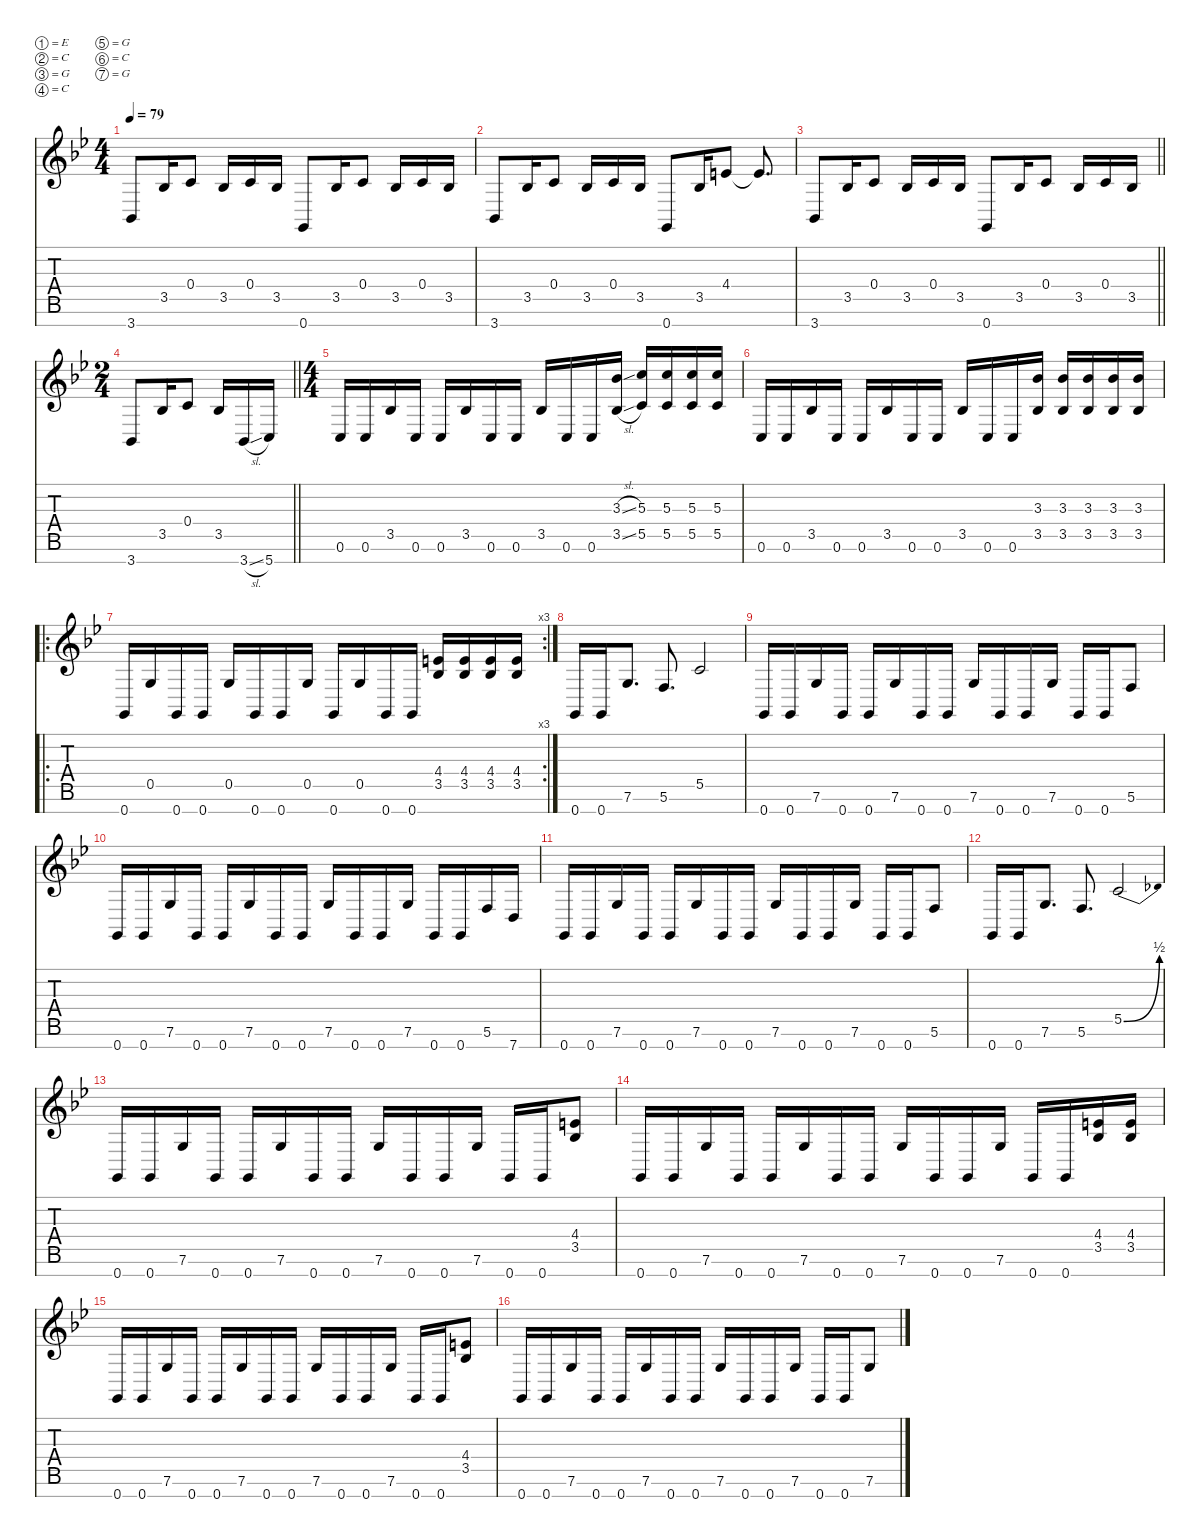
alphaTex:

\defaultSystemsLayout 4
\hideDynamics
\bracketExtendMode nobrackets
\singleTrackTrackNamePolicy hidden
\multiTrackTrackNamePolicy hidden
\firstSystemTrackNameMode fullname
\firstSystemTrackNameOrientation horizontal
\otherSystemsTrackNameOrientation horizontal
\track ("Guitar 1" "dist.guit.") {instrument distortionguitar}
\staff {score tabs}
\tuning (E4 C4 G3 C3 G2 C2 G1)
\ts (4 4)
\beaming (8 2 2 2 2)
\tempo 79
\clef g2
\ks gminor
3.7{acc b}.8{dy f instrument distortionguitar beam Up} 3.5{acc b}.16{beam Up} 0.4{acc forcenatural}.8{beam Up} 3.5{acc b}.16{beam Up} 0.4{acc forcenatural}.16{beam Up} 3.5{acc b}.16{beam Up} 0.7{acc forcenatural}.8{beam Up} 3.5{acc b}.16{beam Up} 0.4{acc forcenatural}.8{beam Up} 3.5{acc b}.16{beam Up} 0.4{acc forcenatural}.16{beam Up} 3.5{acc b}.16{beam Up} |
3.7{acc b}.8{beam Up} 3.5{acc b}.16{beam Up} 0.4{acc forcenatural}.8{beam Up} 3.5{acc b}.16{beam Up} 0.4{acc forcenatural}.16{beam Up} 3.5{acc b}.16{beam Up} 0.7{acc forcenatural}.8{beam Up} 3.5{acc b}.16{beam Up} 4.4{acc forcenatural}.8{beam Up} 4.4{t acc forcenatural}.8{d beam Up} |
\barLineRight lightlight
3.7{acc b}.8{beam Up} 3.5{acc b}.16{beam Up} 0.4{acc forcenatural}.8{beam Up} 3.5{acc b}.16{beam Up} 0.4{acc forcenatural}.16{beam Up} 3.5{acc b}.16{beam Up} 0.7{acc forcenatural}.8{beam Up} 3.5{acc b}.16{beam Up} 0.4{acc forcenatural}.8{beam Up} 3.5{acc b}.16{beam Up} 0.4{acc forcenatural}.16{beam Up} 3.5{acc b}.16{beam Up} |
\ts (2 4)
\beaming (8 2 2)
\barLineRight lightlight
3.7{acc b}.8{beam Up} 3.5{acc b}.16{beam Up} 0.4{acc forcenatural}.8{beam Up} 3.5{acc b}.16{beam Up} 3.7{sl acc b}.16{beam Up} 5.7{acc forcenatural}.16{beam Up} |
\ts (4 4)
\beaming (8 2 2 2 2)
0.6{acc forcenatural}.16{beam Up} 0.6{acc forcenatural}.16{beam Up} 3.5{acc b}.16{beam Up} 0.6{acc forcenatural}.16{beam Up} 0.6{acc forcenatural}.16{beam Up} 3.5{acc b}.16{beam Up} 0.6{acc forcenatural}.16{beam Up} 0.6{acc forcenatural}.16{beam Up} 3.5{acc b}.16{beam Up} 0.6{acc forcenatural}.16{beam Up} 0.6{acc forcenatural}.16{beam Up} (3.3{sl acc b} 3.5{sl acc b}).16{beam Up} (5.3{acc forcenatural} 5.5{acc forcenatural}).16{beam Up} (5.3{acc forcenatural} 5.5{acc forcenatural}).16{beam Up} (5.3{acc forcenatural} 5.5{acc forcenatural}).16{beam Up} (5.3{acc forcenatural} 5.5{acc forcenatural}).16{beam Up} |
0.6{acc forcenatural}.16{beam Up} 0.6{acc forcenatural}.16{beam Up} 3.5{acc b}.16{beam Up} 0.6{acc forcenatural}.16{beam Up} 0.6{acc forcenatural}.16{beam Up} 3.5{acc b}.16{beam Up} 0.6{acc forcenatural}.16{beam Up} 0.6{acc forcenatural}.16{beam Up} 3.5{acc b}.16{beam Up} 0.6{acc forcenatural}.16{beam Up} 0.6{acc forcenatural}.16{beam Up} (3.3{acc b} 3.5{acc b}).16{beam Up} (3.3{acc b} 3.5{acc b}).16{beam Up} (3.3{acc b} 3.5{acc b}).16{beam Up} (3.3{acc b} 3.5{acc b}).16{beam Up} (3.3{acc b} 3.5{acc b}).16{beam Up} |
\ro
\rc 3
0.7{acc forcenatural}.16{beam Up} 0.5{acc forcenatural}.16{beam Up} 0.7{acc forcenatural}.16{beam Up} 0.7{acc forcenatural}.16{beam Up} 0.5{acc forcenatural}.16{beam Up} 0.7{acc forcenatural}.16{beam Up} 0.7{acc forcenatural}.16{beam Up} 0.5{acc forcenatural}.16{beam Up} 0.7{acc forcenatural}.16{beam Up} 0.5{acc forcenatural}.16{beam Up} 0.7{acc forcenatural}.16{beam Up} 0.7{acc forcenatural}.16{beam Up} (4.4{acc forcenatural} 3.5{acc b}).16{beam Up} (4.4{acc forcenatural} 3.5{acc b}).16{beam Up} (4.4{acc forcenatural} 3.5{acc b}).16{beam Up} (4.4{acc forcenatural} 3.5{acc b}).16{beam Up} |
0.7{acc forcenatural}.16{beam Up} 0.7{acc forcenatural}.16{beam Up} 7.6{acc forcenatural}.8{d beam Up} 5.6{acc forcenatural}.8{d beam Up} 5.5{acc forcenatural}.2{beam Up} |
0.7{acc forcenatural}.16{beam Up} 0.7{acc forcenatural}.16{beam Up} 7.6{acc forcenatural}.16{beam Up} 0.7{acc forcenatural}.16{beam Up} 0.7{acc forcenatural}.16{beam Up} 7.6{acc forcenatural}.16{beam Up} 0.7{acc forcenatural}.16{beam Up} 0.7{acc forcenatural}.16{beam Up} 7.6{acc forcenatural}.16{beam Up} 0.7{acc forcenatural}.16{beam Up} 0.7{acc forcenatural}.16{beam Up} 7.6{acc forcenatural}.16{beam Up} 0.7{acc forcenatural}.16{beam Up} 0.7{acc forcenatural}.16{beam Up} 5.6{acc forcenatural}.8{beam Up} |
0.7{acc forcenatural}.16{beam Up} 0.7{acc forcenatural}.16{beam Up} 7.6{acc forcenatural}.16{beam Up} 0.7{acc forcenatural}.16{beam Up} 0.7{acc forcenatural}.16{beam Up} 7.6{acc forcenatural}.16{beam Up} 0.7{acc forcenatural}.16{beam Up} 0.7{acc forcenatural}.16{beam Up} 7.6{acc forcenatural}.16{beam Up} 0.7{acc forcenatural}.16{beam Up} 0.7{acc forcenatural}.16{beam Up} 7.6{acc forcenatural}.16{beam Up} 0.7{acc forcenatural}.16{beam Up} 0.7{acc forcenatural}.16{beam Up} 5.6{acc forcenatural}.16{beam Up} 7.7{acc forcenatural}.16{beam Up} |
0.7{acc forcenatural}.16{beam Up} 0.7{acc forcenatural}.16{beam Up} 7.6{acc forcenatural}.16{beam Up} 0.7{acc forcenatural}.16{beam Up} 0.7{acc forcenatural}.16{beam Up} 7.6{acc forcenatural}.16{beam Up} 0.7{acc forcenatural}.16{beam Up} 0.7{acc forcenatural}.16{beam Up} 7.6{acc forcenatural}.16{beam Up} 0.7{acc forcenatural}.16{beam Up} 0.7{acc forcenatural}.16{beam Up} 7.6{acc forcenatural}.16{beam Up} 0.7{acc forcenatural}.16{beam Up} 0.7{acc forcenatural}.16{beam Up} 5.6{acc forcenatural}.8{beam Up} |
0.7{acc forcenatural}.16{beam Up} 0.7{acc forcenatural}.16{beam Up} 7.6{acc forcenatural}.8{d beam Up} 5.6{acc forcenatural}.8{d beam Up} 5.5{be (bend 0 0 60 2) acc forcenatural}.2{beam Up} |
0.7{acc forcenatural}.16{beam Up} 0.7{acc forcenatural}.16{beam Up} 7.6{acc forcenatural}.16{beam Up} 0.7{acc forcenatural}.16{beam Up} 0.7{acc forcenatural}.16{beam Up} 7.6{acc forcenatural}.16{beam Up} 0.7{acc forcenatural}.16{beam Up} 0.7{acc forcenatural}.16{beam Up} 7.6{acc forcenatural}.16{beam Up} 0.7{acc forcenatural}.16{beam Up} 0.7{acc forcenatural}.16{beam Up} 7.6{acc forcenatural}.16{beam Up} 0.7{acc forcenatural}.16{beam Up} 0.7{acc forcenatural}.16{beam Up} (4.4{acc forcenatural} 3.5{acc b}).8{beam Up} |
0.7{acc forcenatural}.16{beam Up} 0.7{acc forcenatural}.16{beam Up} 7.6{acc forcenatural}.16{beam Up} 0.7{acc forcenatural}.16{beam Up} 0.7{acc forcenatural}.16{beam Up} 7.6{acc forcenatural}.16{beam Up} 0.7{acc forcenatural}.16{beam Up} 0.7{acc forcenatural}.16{beam Up} 7.6{acc forcenatural}.16{beam Up} 0.7{acc forcenatural}.16{beam Up} 0.7{acc forcenatural}.16{beam Up} 7.6{acc forcenatural}.16{beam Up} 0.7{acc forcenatural}.16{beam Up} 0.7{acc forcenatural}.16{beam Up} (4.4{acc forcenatural} 3.5{acc b}).16{beam Up} (4.4{acc forcenatural} 3.5{acc b}).16{beam Up} |
0.7{acc forcenatural}.16{beam Up} 0.7{acc forcenatural}.16{beam Up} 7.6{acc forcenatural}.16{beam Up} 0.7{acc forcenatural}.16{beam Up} 0.7{acc forcenatural}.16{beam Up} 7.6{acc forcenatural}.16{beam Up} 0.7{acc forcenatural}.16{beam Up} 0.7{acc forcenatural}.16{beam Up} 7.6{acc forcenatural}.16{beam Up} 0.7{acc forcenatural}.16{beam Up} 0.7{acc forcenatural}.16{beam Up} 7.6{acc forcenatural}.16{beam Up} 0.7{acc forcenatural}.16{beam Up} 0.7{acc forcenatural}.16{beam Up} (4.4{acc forcenatural} 3.5{acc b}).8{beam Up} |
0.7{acc forcenatural}.16{beam Up} 0.7{acc forcenatural}.16{beam Up} 7.6{acc forcenatural}.16{beam Up} 0.7{acc forcenatural}.16{beam Up} 0.7{acc forcenatural}.16{beam Up} 7.6{acc forcenatural}.16{beam Up} 0.7{acc forcenatural}.16{beam Up} 0.7{acc forcenatural}.16{beam Up} 7.6{acc forcenatural}.16{beam Up} 0.7{acc forcenatural}.16{beam Up} 0.7{acc forcenatural}.16{beam Up} 7.6{acc forcenatural}.16{beam Up} 0.7{acc forcenatural}.16{beam Up} 0.7{acc forcenatural}.16{beam Up} 7.6{acc forcenatural}.8{beam Up}
